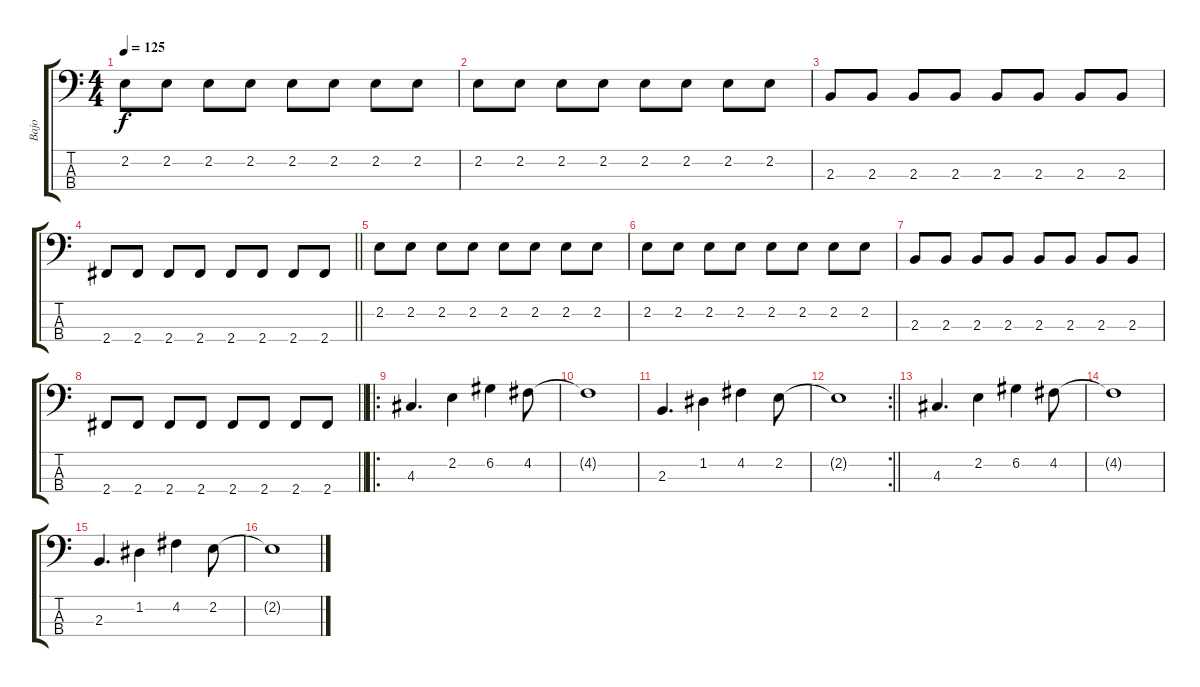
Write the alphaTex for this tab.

\track ("Bajo" "Bajo") {instrument electricbassfinger}
\staff {score tabs}
\tuning (G2 D2 A1 E1) {hide}
\ts (4 4)
\tempo 125
\clef f4
\ks c
2.2.8{dy f} 2.2.8 2.2.8 2.2.8 2.2.8 2.2.8 2.2.8 2.2.8 |
2.2.8 2.2.8 2.2.8 2.2.8 2.2.8 2.2.8 2.2.8 2.2.8 |
2.3.8 2.3.8 2.3.8 2.3.8 2.3.8 2.3.8 2.3.8 2.3.8 |
\barLineRight lightlight
2.4.8 2.4.8 2.4.8 2.4.8 2.4.8 2.4.8 2.4.8 2.4.8 |
2.2.8 2.2.8 2.2.8 2.2.8 2.2.8 2.2.8 2.2.8 2.2.8 |
2.2.8 2.2.8 2.2.8 2.2.8 2.2.8 2.2.8 2.2.8 2.2.8 |
2.3.8 2.3.8 2.3.8 2.3.8 2.3.8 2.3.8 2.3.8 2.3.8 |
\barLineRight lightlight
2.4.8 2.4.8 2.4.8 2.4.8 2.4.8 2.4.8 2.4.8 2.4.8 |
\ro
4.3.4{d} 2.2.4 6.2.4 4.2.8 |
4.2{t}.1 |
2.3.4{d} 1.2.4 4.2.4 2.2.8 |
\rc 2
\barLineRight lightlight
2.2{t}.1 |
4.3.4{d} 2.2.4 6.2.4 4.2.8 |
4.2{t}.1 |
2.3.4{d} 1.2.4 4.2.4 2.2.8 |
2.2{t}.1
